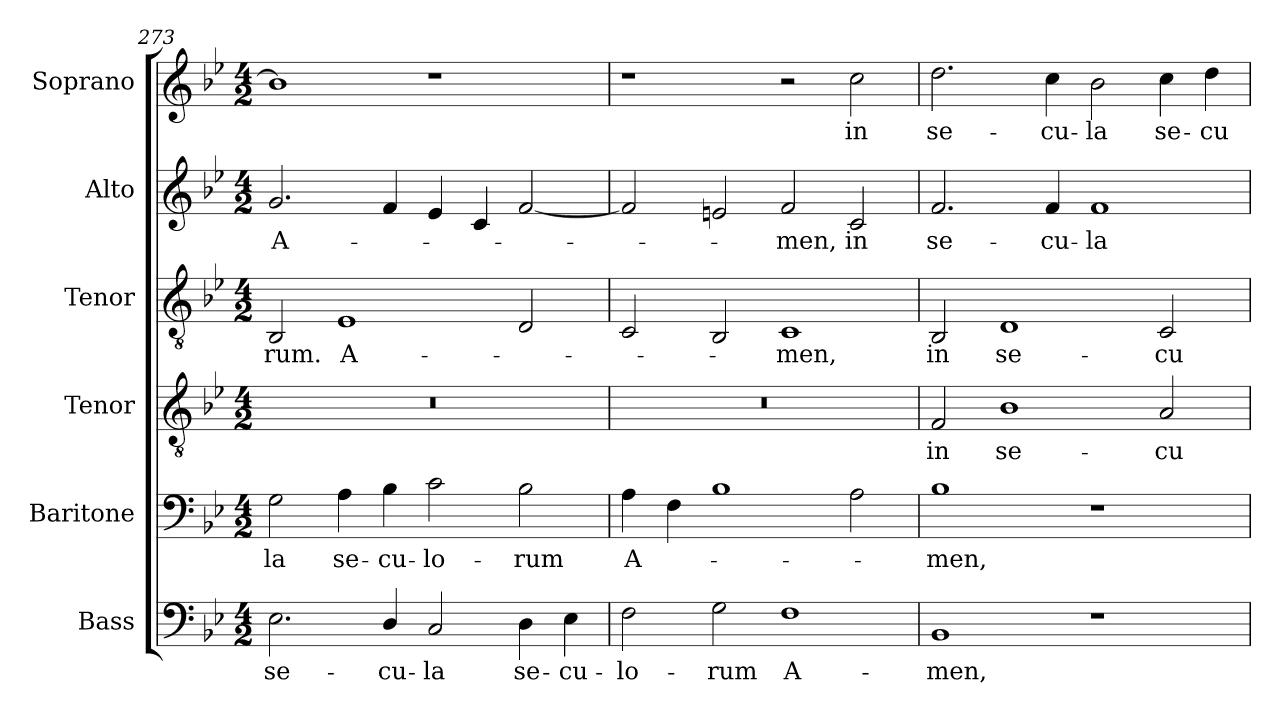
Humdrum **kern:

**kern	**text	**kern	**text	**kern	**text	**kern	**text	**kern	**text	**kern	**text
*part6	*part6	*part5	*part5	*part4	*part4	*part3	*part3	*part2	*part2	*part1	*part1
*staff6	*staff6	*staff5	*staff5	*staff4	*staff4	*staff3	*staff3	*staff2	*staff2	*staff1	*staff1
*I"Bass	*	*I"Baritone	*	*I"Tenor	*	*I"Tenor	*	*I"Alto	*	*I"Soprano	*
*I'B.	*	*I'Bar.	*	*I'T2.	*	*I'T1.	*	*I'A.	*	*I'S.	*
!!LO:PB:g=z
*clefF4	*	*clefF4	*	*clefGv2	*	*clefGv2	*	*clefG2	*	*clefG2	*
*	*	*	*	*ITrd7c12	*	*	*	*	*	*	*
*k[b-e-]	*	*k[b-e-]	*	*k[b-e-]	*	*k[b-e-]	*	*k[b-e-]	*	*k[b-e-]	*
*B-:	*	*B-:	*	*B-:	*	*B-:	*	*B-:	*	*B-:	*
*M4/2	*	*M4/2	*	*M4/2	*	*M4/2	*	*M4/2	*	*M4/2	*
=273	=273	=273	=273	=273	=273	=273	=273	=273	=273	=273	=273
!	!LO:LY:b:color=#000000	!	!	!	!	!	!	!	!	!	!
!	!	!	!LO:LY:b:color=#000000	!LO:N:vis=1	!	!	!	!	!	!	!
!	!	!	!	!	!	!	!LO:LY:b:color=#000000	!	!	!	!
!	!	!	!	!	!	!	!	!	!LO:LY:b:color=#000000	!	!
2.E-i\	se-	2Gi\	-la	0r	.	2BB-i/	-rum.	2.gi/	A-	1b-i]	.
!	!	!	!LO:LY:b:color=#000000	!	!	!	!	!	!	!	!
!	!	!	!	!	!	!	!LO:LY:b:color=#000000	!	!	!	!
.	.	4Ai\	se-	.	.	1E-i	A-	.	.	.	.
!	!LO:LY:b:color=#000000	!	!	!	!	!	!	!	!	!	!
!	!	!	!LO:LY:b:color=#000000	!	!	!	!	!	!	!	!
4Di/	-cu-	4B-i\	-cu-	.	.	.	.	4fi/	.	.	.
!	!LO:LY:b:color=#000000	!	!	!	!	!	!	!	!	!	!
!	!	!	!LO:LY:b:color=#000000	!	!	!	!	!	!	!	!
2Ci/	-la	2ci\	-lo-	.	.	.	.	4e-i/	.	1r	.
.	.	.	.	.	.	.	.	4ci/	.	.	.
!	!LO:LY:b:color=#000000	!	!	!	!	!	!	!	!	!	!
!	!	!	!LO:LY:b:color=#000000	!	!	!	!	!	!	!	!
4Di\	se-	2B-i\	-rum	.	.	2Di/	.	[2fi/	.	.	.
!	!LO:LY:b:color=#000000	!	!	!	!	!	!	!	!	!	!
4E-i\	-cu-	.	.	.	.	.	.	.	.	.	.
=274	=274	=274	=274	=274	=274	=274	=274	=274	=274	=274	=274
!	!LO:LY:b:color=#000000	!	!	!	!	!	!	!	!	!	!
!	!	!	!LO:LY:b:color=#000000	!LO:N:vis=1	!	!	!	!	!	!	!
2Fi\	-lo-	4Ai\	A-	0r	.	2Ci/	.	2fi/]	.	1r	.
.	.	4Fi\	.	.	.	.	.	.	.	.	.
!	!LO:LY:b:color=#000000	!	!	!	!	!	!	!	!	!	!
2Gi\	-rum	1B-i	.	.	.	2BB-i/	.	2eni/	.	.	.
!	!LO:LY:b:color=#000000	!	!	!	!	!	!	!	!	!	!
!	!	!	!	!	!	!	!LO:LY:b:color=#000000	!	!	!	!
!	!	!	!	!	!	!	!	!	!LO:LY:b:color=#000000	!	!
1Fi	A-	.	.	.	.	1Ci	-men,	2fi/	-men,	2r	.
!	!	!	!	!	!	!	!	!	!LO:LY:b:color=#000000	!	!
!	!	!	!	!	!	!	!	!	!	!	!LO:LY:b:color=#000000
.	.	2Ai\	.	.	.	.	.	2ci/	in	2cci\	in
=275	=275	=275	=275	=275	=275	=275	=275	=275	=275	=275	=275
!	!LO:LY:b:color=#000000	!	!	!	!	!	!	!	!	!	!
!	!	!	!LO:LY:b:color=#000000	!	!	!	!	!	!	!	!
!	!	!	!	!	!LO:LY:b:color=#000000	!	!	!	!	!	!
!	!	!	!	!	!	!	!LO:LY:b:color=#000000	!	!	!	!
!	!	!	!	!	!	!	!	!	!LO:LY:b:color=#000000	!	!
!	!	!	!	!	!	!	!	!	!	!	!LO:LY:b:color=#000000
1BB-i	-men,	1B-i	-men,	2FFi/	in	2BB-i/	in	2.fi/	se-	2.ddi\	se-
!	!	!	!	!	!LO:LY:b:color=#000000	!	!	!	!	!	!
!	!	!	!	!	!	!	!LO:LY:b:color=#000000	!	!	!	!
.	.	.	.	1BB-i	se-	1Di	se-	.	.	.	.
!	!	!	!	!	!	!	!	!	!LO:LY:b:color=#000000	!	!
!	!	!	!	!	!	!	!	!	!	!	!LO:LY:b:color=#000000
.	.	.	.	.	.	.	.	4fi/	-cu-	4cci\	-cu-
!	!	!	!	!	!	!	!	!	!LO:LY:b:color=#000000	!	!
!	!	!	!	!	!	!	!	!	!	!	!LO:LY:b:color=#000000
1r	.	1r	.	.	.	.	.	1fi	-la	2b-i\	-la
!	!	!	!	!	!LO:LY:b:color=#000000	!	!	!	!	!	!
!	!	!	!	!	!	!	!LO:LY:b:color=#000000	!	!	!	!
!	!	!	!	!	!	!	!	!	!	!	!LO:LY:b:color=#000000
.	.	.	.	2AAi/	-cu-	2Ci/	-cu-	.	.	4cci\	se-
!	!	!	!	!	!	!	!	!	!	!	!LO:LY:b:color=#000000
.	.	.	.	.	.	.	.	.	.	4ddi\	-cu-
=	=	=	=	=	=	=	=	=	=	=	=
*-	*-	*-	*-	*-	*-	*-	*-	*-	*-	*-	*-
